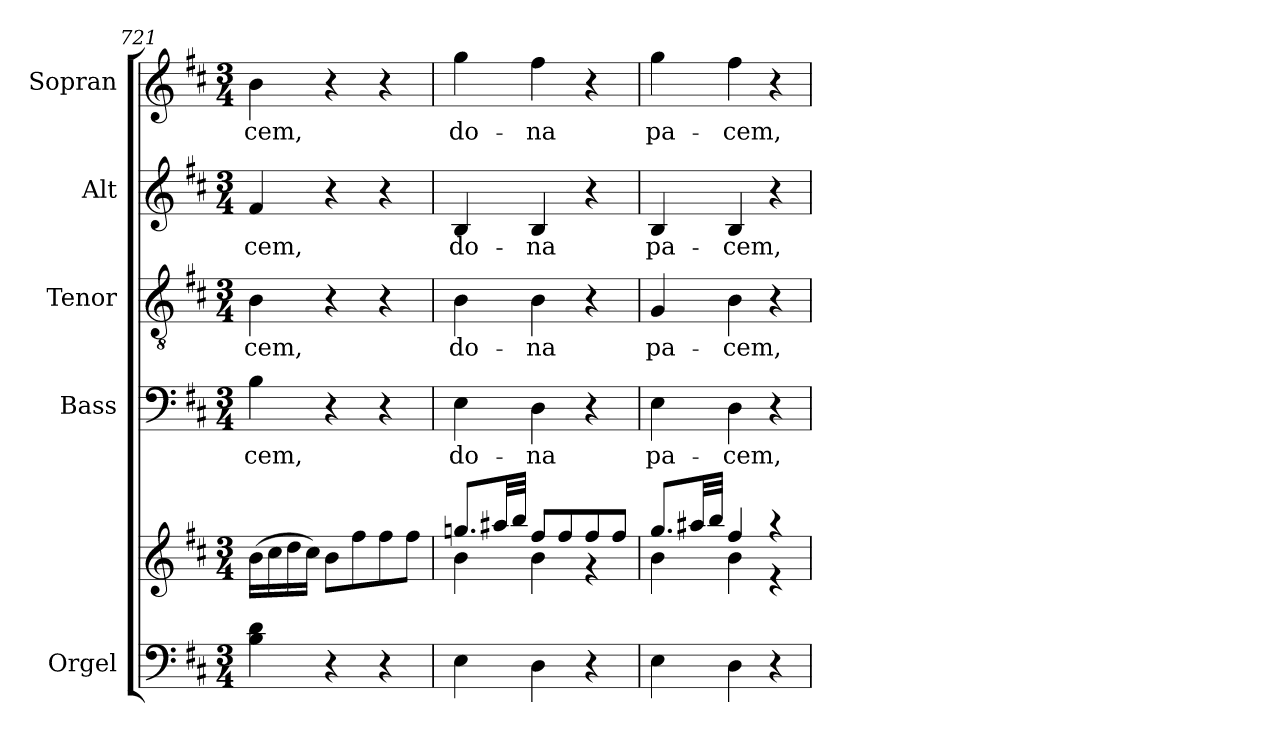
**kern	**kern	**kern	**text	**kern	**text	**kern	**text	**kern	**text
*part5	*part5	*part4	*part4	*part3	*part3	*part2	*part2	*part1	*part1
*staff6	*staff5	*staff4	*staff4	*staff3	*staff3	*staff2	*staff2	*staff1	*staff1
*I"Orgel	*	*I"Bass	*	*I"Tenor	*	*I"Alt	*	*I"Sopran	*
*I'Org.	*	*I'B.	*	*I'T.	*	*I'A.	*	*I'S.	*
*clefF4	*clefG2	*clefF4	*	*clefGv2	*	*clefG2	*	*clefG2	*
*k[f#c#]	*k[f#c#]	*k[f#c#]	*	*k[f#c#]	*	*k[f#c#]	*	*k[f#c#]	*
*D:	*D:	*D:	*	*D:	*	*D:	*	*D:	*
*M3/4	*M3/4	*M3/4	*	*M3/4	*	*M3/4	*	*M3/4	*
=721	=721	=721	=721	=721	=721	=721	=721	=721	=721
!	!	!	!LO:LY:b	!	!LO:LY:b	!	!LO:LY:b	!	!LO:LY:b
4B\ 4d\	(>16b\LL	4B\	-cem,	4B\	-cem,	4f#/	-cem,	4b\	-cem,
.	16cc#\	.	.	.	.	.	.	.	.
.	16dd\	.	.	.	.	.	.	.	.
.	16cc#\JJ)	.	.	.	.	.	.	.	.
4r	8b\L	4r	.	4r	.	4r	.	4r	.
.	8ff#\	.	.	.	.	.	.	.	.
4r	8ff#\	4r	.	4r	.	4r	.	4r	.
.	8ff#\J	.	.	.	.	.	.	.	.
=722	=722	=722	=722	=722	=722	=722	=722	=722	=722
*	*^	*	*	*	*	*	*	*	*
!	!	!	!	!LO:LY:b	!	!LO:LY:b	!	!LO:LY:b	!	!LO:LY:b
4E\	8.ggn/L	4b\	4E\	do-	4B\	do-	4B/	do-	4gg\	do-
.	32aa#X/LL	.	.	.	.	.	.	.	.	.
.	32bb/JJJ	.	.	.	.	.	.	.	.	.
!	!	!	!	!LO:LY:b	!	!LO:LY:b	!	!LO:LY:b	!	!LO:LY:b
4D\	8ff#/L	4b\	4D\	-na	4B\	-na	4B/	-na	4ff#\	-na
.	8ff#/	.	.	.	.	.	.	.	.	.
4r	8ff#/	4rf	4r	.	4r	.	4r	.	4r	.
.	8ff#/J	.	.	.	.	.	.	.	.	.
=723	=723	=723	=723	=723	=723	=723	=723	=723	=723	=723
!	!	!	!	!LO:LY:b	!	!LO:LY:b	!	!LO:LY:b	!	!LO:LY:b
4E\	8.gg/L	4b\	4E\	pa-	4G/	pa-	4B/	pa-	4gg\	pa-
.	32aa#X/LL	.	.	.	.	.	.	.	.	.
.	32bb/JJJ	.	.	.	.	.	.	.	.	.
!	!	!	!	!LO:LY:b	!	!LO:LY:b	!	!LO:LY:b	!	!LO:LY:b
4D\	4ff#/	4b\	4D\	-cem,	4B\	-cem,	4B/	-cem,	4ff#\	-cem,
4r	4r	4r	4r	.	4r	.	4r	.	4r	.
*	*v	*v	*	*	*	*	*	*	*	*
=	=	=	=	=	=	=	=	=	=
*-	*-	*-	*-	*-	*-	*-	*-	*-	*-
